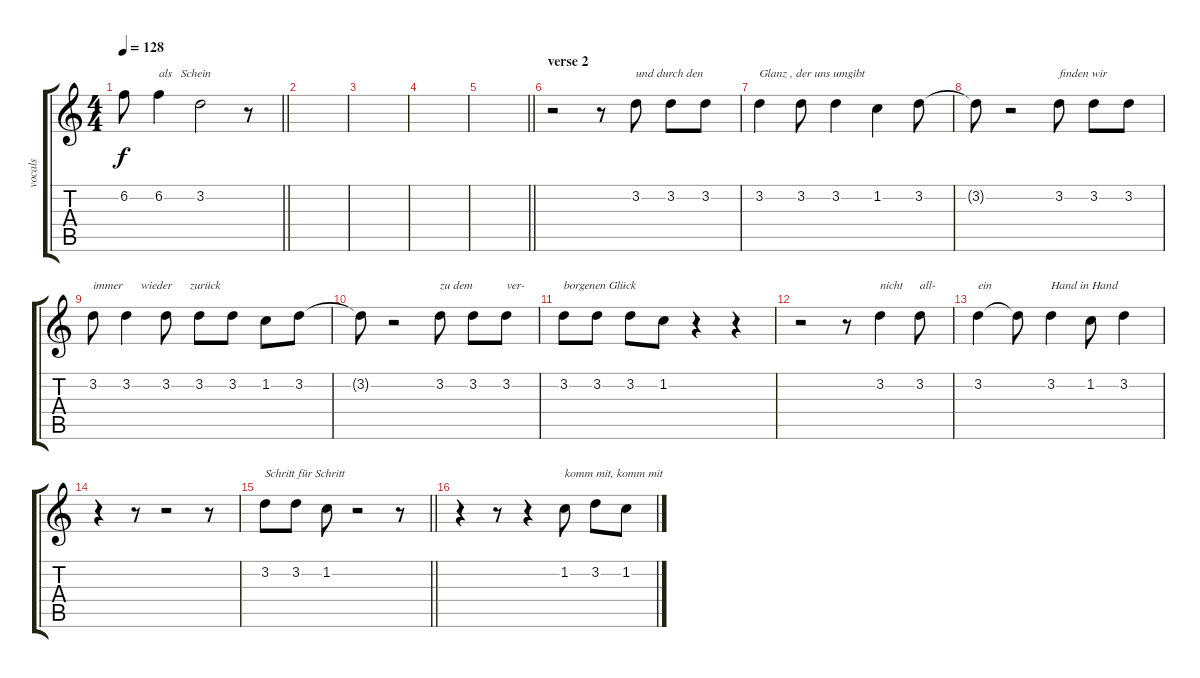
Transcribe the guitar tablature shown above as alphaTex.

\track ("vocals" "vocals") {instrument electricguitarjazz}
\staff {score tabs}
\tuning (E4 B3 G3 D3 A2 E2) {hide}
\ts (4 4)
\tempo 128
\clef g2
\barLineRight lightlight
\ks c
6.2{t}.8{dy f} 6.2.4{txt "als   Schein"} 3.2.2 r.8 |
|
|
|
\barLineRight lightlight
|
\section ("" "verse 2")
r.2 r.8 3.2.8{txt "und durch den"} 3.2.8 3.2.8 |
3.2.4{txt "Glanz , der uns umgibt"} 3.2.8 3.2.4 1.2.4 3.2.8 |
3.2{t}.8 r.2 3.2.8{txt "finden wir"} 3.2.8 3.2.8 |
3.2.8{txt "immer      wieder      zurück"} 3.2.4 3.2.8 3.2.8 3.2.8 1.2.8 3.2.8 |
3.2{t}.8 r.2 3.2.8{txt "zu dem"} 3.2.8 3.2.8{txt "ver-"} |
3.2.8{txt "borgenen Glück"} 3.2.8 3.2.8 1.2.8 r.4 r.4 |
r.2 r.8 3.2.4{txt "nicht "} 3.2.8{txt "all-"} |
3.2.4{txt "ein"} 3.2{t}.8 3.2.4{txt "Hand in Hand"} 1.2.8 3.2.4 |
r.4 r.8 r.2 r.8 |
\barLineRight lightlight
3.2.8{txt "Schritt für Schritt"} 3.2.8 1.2.8 r.2 r.8 |
r.4 r.8 r.4 1.2.8{txt "komm mit, komm mit"} 3.2.8 1.2.8
